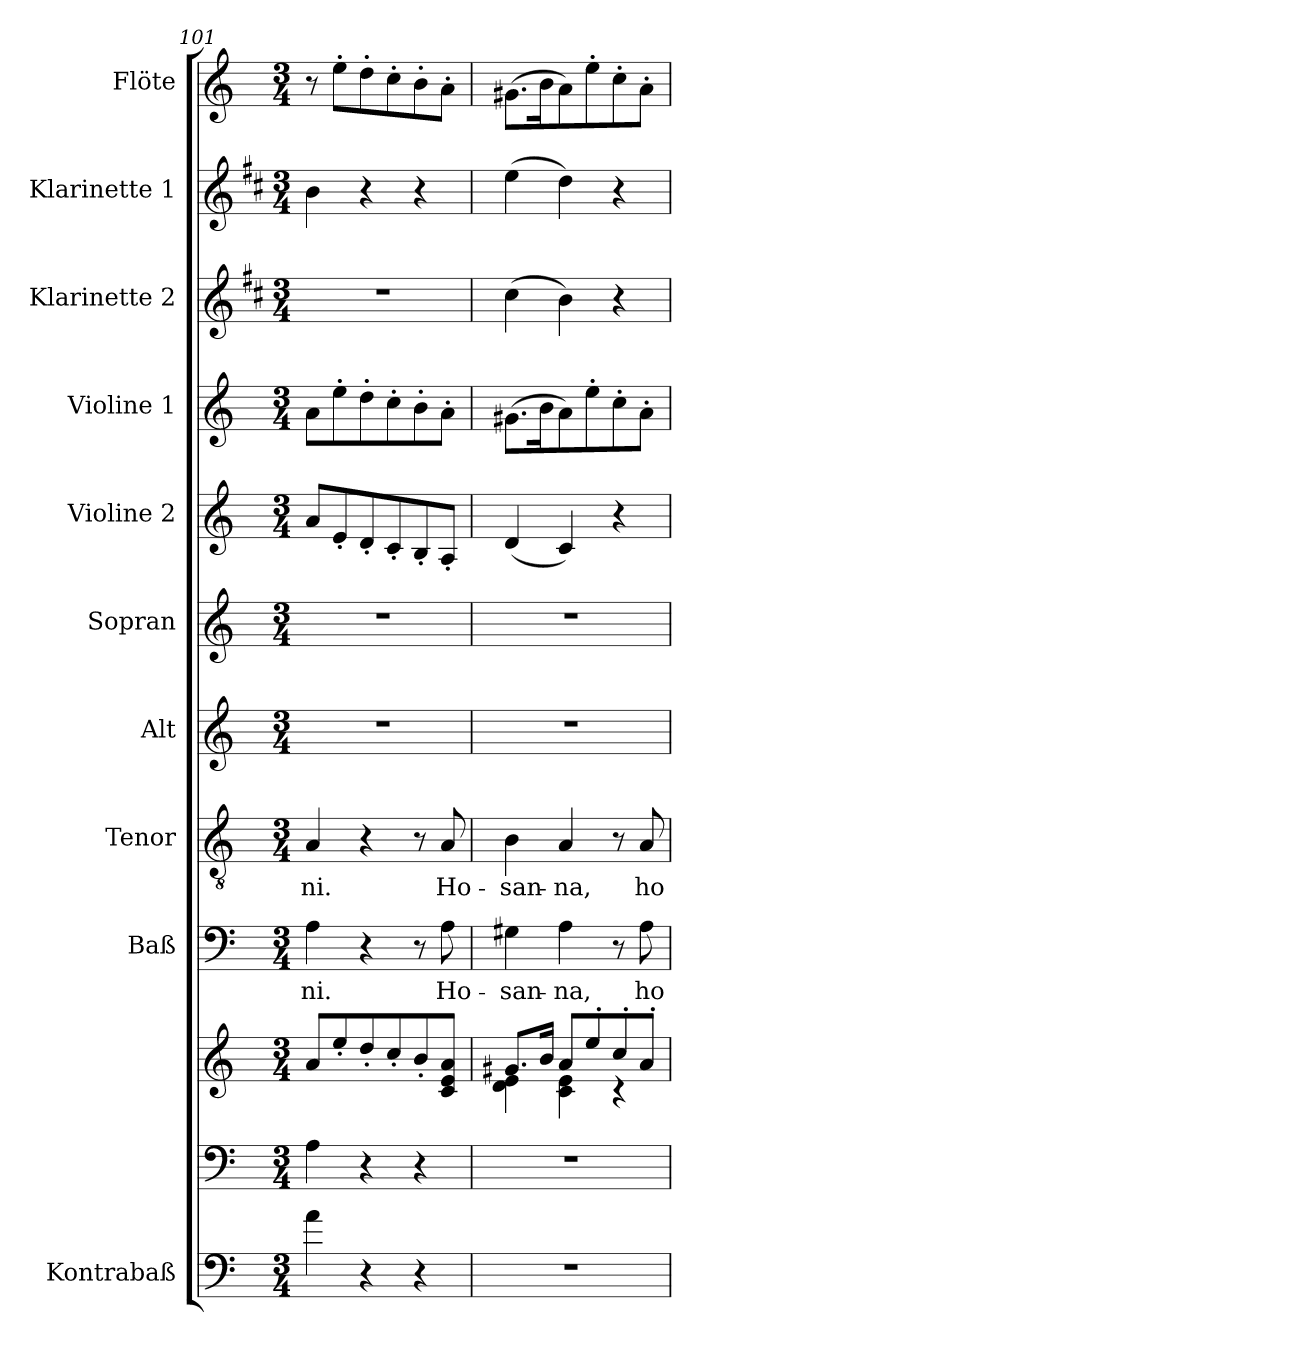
**kern	**kern	**kern	**kern	**text	**kern	**text	**kern	**kern	**kern	**kern	**kern	**kern	**kern
*part11	*part10	*part10	*part9	*part9	*part8	*part8	*part7	*part6	*part5	*part4	*part3	*part2	*part1
*staff12	*staff11	*staff10	*staff9	*staff9	*staff8	*staff8	*staff7	*staff6	*staff5	*staff4	*staff3	*staff2	*staff1
*I"Kontrabaß	*	*	*I"Baß	*	*I"Tenor	*	*I"Alt	*I"Sopran	*I"Violine 2	*I"Violine 1	*I"Klarinette 2	*I"Klarinette 1	*I"Flöte
*	*	*	*	*	*	*	*	*	*I'Vln	*I'Vln	*	*	*I'Fl
*clefF4	*clefF4	*clefG2	*clefF4	*	*clefGv2	*	*clefG2	*clefG2	*clefG2	*clefG2	*clefG2	*clefG2	*clefG2
*ITrd7c12	*	*	*	*	*	*	*	*	*	*	*ITrd1c2	*ITrd1c2	*
*k[]	*k[]	*k[]	*k[]	*	*k[]	*	*k[]	*k[]	*k[]	*k[]	*k[]	*k[]	*k[]
*C:	*C:	*C:	*C:	*	*C:	*	*C:	*C:	*C:	*C:	*C:	*C:	*C:
*M3/4	*M3/4	*M3/4	*M3/4	*	*M3/4	*	*M3/4	*M3/4	*M3/4	*M3/4	*M3/4	*M3/4	*M3/4
=101	=101	=101	=101	=101	=101	=101	=101	=101	=101	=101	=101	=101	=101
!	!	!	!	!LO:LY:b	!	!LO:LY:b	!	!	!	!	!	!	!
4A\	4A\	8a/L	4A\	-ni.	4A/	-ni.	2.r	2.r	8a/L	8a\L	2.r	4a\	8r
.	.	8ee'</	.	.	.	.	.	.	8e'</	8ee'>\	.	.	8ee'>\L
4r	4r	8dd'</	4r	.	4r	.	.	.	8d'</	8dd'>\	.	4r	8dd'>\
.	.	8cc'</	.	.	.	.	.	.	8c'</	8cc'>\	.	.	8cc'>\
4r	4r	8b'</	8r	.	8r	.	.	.	8B'</	8b'>\	.	4r	8b'>\
!	!	!	!	!LO:LY:b	!	!LO:LY:b	!	!	!	!	!	!	!
.	.	8c/ 8e/ 8a/J	8A\	Ho-	8A/	Ho-	.	.	8A'</J	8a'>\J	.	.	8a'>\J
=102	=102	=102	=102	=102	=102	=102	=102	=102	=102	=102	=102	=102	=102
*	*	*^	*	*	*	*	*	*	*	*	*	*	*
!	!	!	!	!	!LO:LY:b	!	!LO:LY:b	!	!	!	!	!	!	!
2.r	2.r	8.g#X/L	4d\ 4e\	4G#X\	-san-	4B\	-san-	2.r	2.r	(<4d/	(>8.g#X\L	(>4b\	(>4dd\	(>8.g#X\L
.	.	16b/Jk	.	.	.	.	.	.	.	.	16b\k	.	.	16b\k
!	!	!	!	!	!LO:LY:b	!	!LO:LY:b	!	!	!	!	!	!	!
.	.	8a/L	4c\ 4e\	4A\	-na,	4A/	-na,	.	.	4c/)	8a\)	4a\)	4cc\)	8a\)
.	.	8ee'</	.	.	.	.	.	.	.	.	8ee'>\	.	.	8ee'>\
.	.	8cc'</	4rc	8r	.	8r	.	.	.	4r	8cc'>\	4r	4r	8cc'>\
!	!	!	!	!	!LO:LY:b	!	!LO:LY:b	!	!	!	!	!	!	!
.	.	8a'</J	.	8A\	ho-	8A/	ho-	.	.	.	8a'>\J	.	.	8a'>\J
*	*	*v	*v	*	*	*	*	*	*	*	*	*	*	*
=	=	=	=	=	=	=	=	=	=	=	=	=	=
*-	*-	*-	*-	*-	*-	*-	*-	*-	*-	*-	*-	*-	*-
